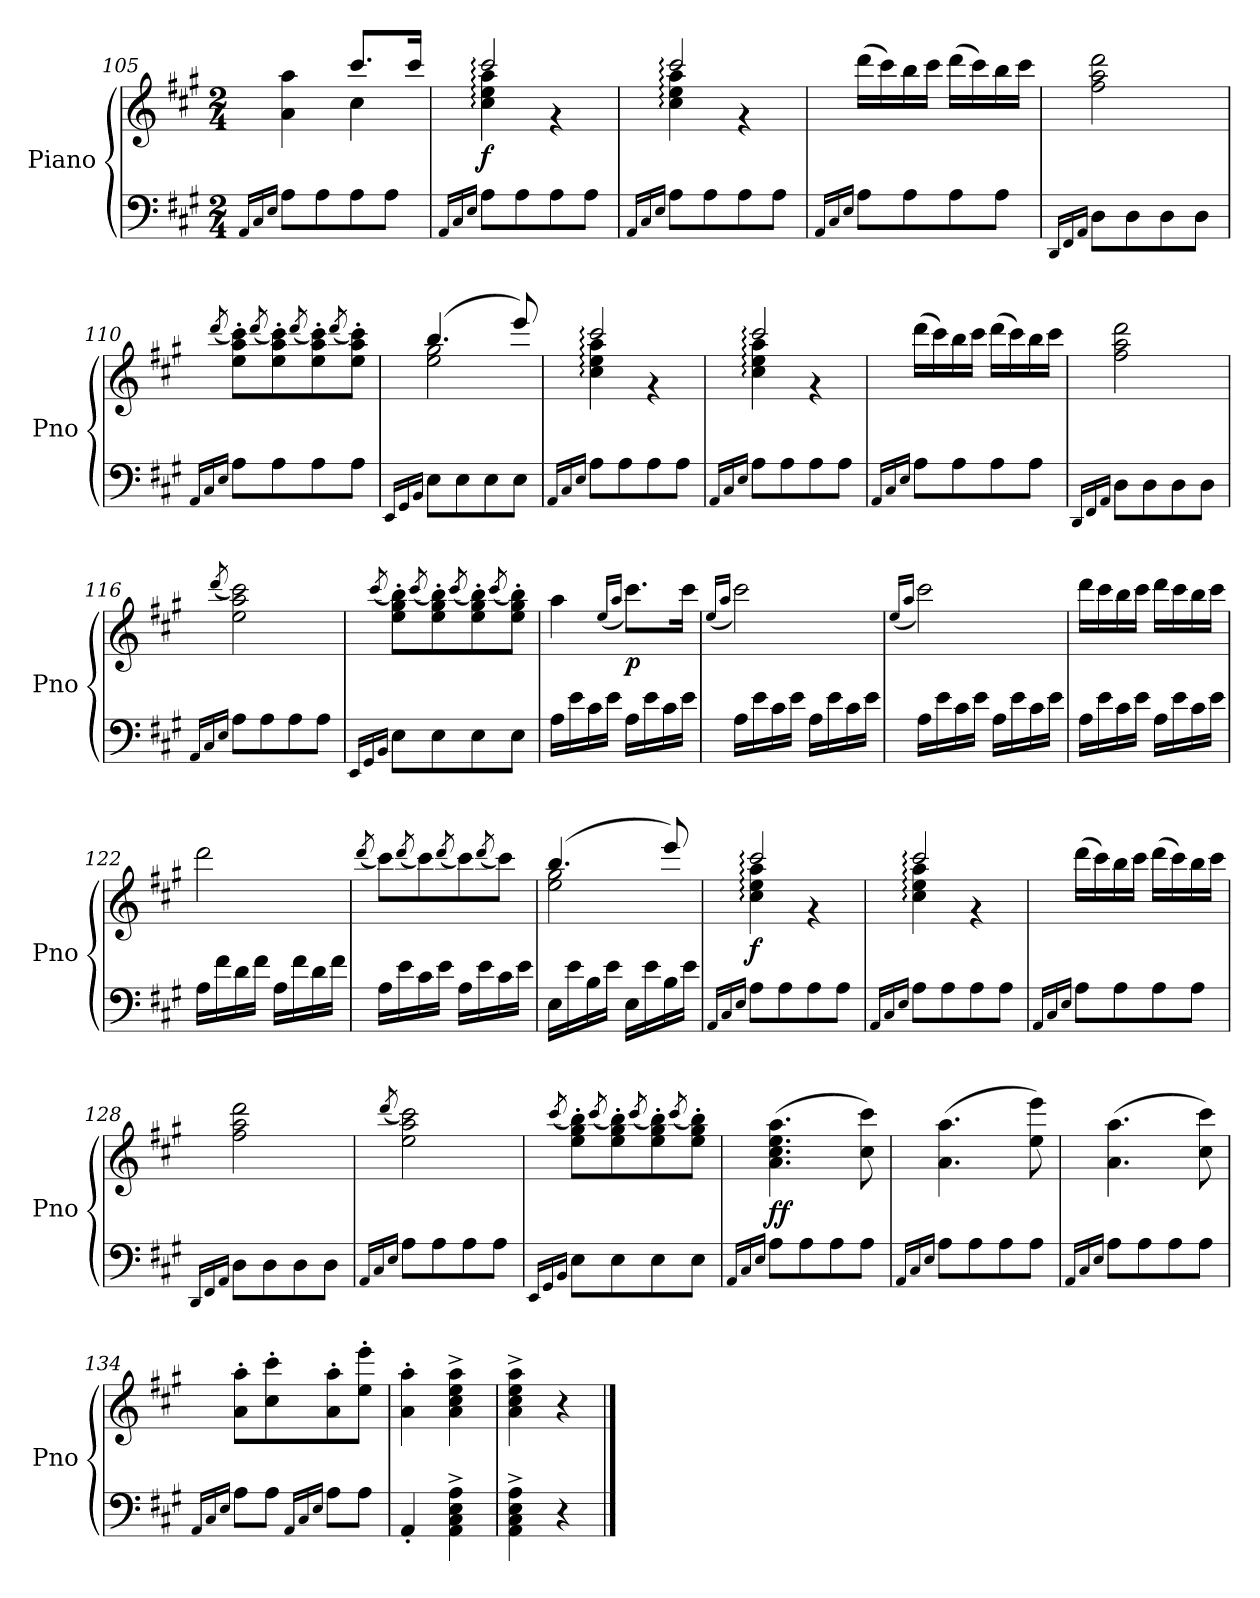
**kern	**kern	**dynam
*part1	*part1	*part1
*staff2	*staff1	*staff1/2
*I"Piano	*	*
*I'Pno	*	*
*clefF4	*clefG2	*
*k[f#c#g#]	*k[f#c#g#]	*
*A:	*A:	*
*M2/4	*M2/4	*
=105	=105	=105
16qAA/LL	.	.
16qC#/	.	.
16qE/JJ	.	.
*	*^	*
8A\L	4a\ 4aa\	4ryy	.
8A\	.	.	.
8A\	4cc#\	8.ccc#/L	.
8A\J	.	.	.
.	.	16ccc#/Jk	.
=106	=106	=106	=106
16qAA/LL	.	.	.
16qC#/	.	.	.
16qE/JJ	.	.	.
!	!	!	!LO:DY:b
8A\L	2ccc#:/	4cc#\: 4ee\: 4aa\:	f
8A\	.	.	.
8A\	.	4r	.
8A\J	.	.	.
=107	=107	=107	=107
16qAA/LL	.	.	.
16qC#/	.	.	.
16qE/JJ	.	.	.
8A\L	2ccc#:/	4cc#\: 4ee\: 4aa\:	.
8A\	.	.	.
8A\	.	4r	.
8A\J	.	.	.
*	*v	*v	*
!!LO:LB:g=z
=108	=108	=108
16qAA/LL	.	.
16qC#/	.	.
16qE/JJ	.	.
8A\L	(16ddd\LL	.
.	16ccc#\)	.
8A\	16bb\	.
.	16ccc#\JJ	.
8A\	(16ddd\LL	.
.	16ccc#\)	.
8A\J	16bb\	.
.	16ccc#\JJ	.
=109	=109	=109
16qDD/LL	.	.
16qFF#/	.	.
16qAA/JJ	.	.
8D\L	2ff#\ 2aa\ 2ddd\	.
8D\	.	.
8D\	.	.
8D\J	.	.
=110	=110	=110
16qAA/LL	.	.
16qC#/	.	.
16qE/JJ	(8qddd/	.
8A\L	8ee\' 8aa\' 8ccc#\'L)	.
.	(8qddd/	.
8A\	8ee\' 8aa\' 8ccc#\')	.
.	(8qddd/	.
8A\	8ee\' 8aa\' 8ccc#\')	.
.	(8qddd/	.
8A\J	8ee\' 8aa\' 8ccc#\'J)	.
=111	=111	=111
16qEE/LL	.	.
16qGG#/	.	.
16qBB/JJ	.	.
*	*^	*
8E\L	(4.bb/	2ee\ 2gg#\	.
8E\	.	.	.
8E\	.	.	.
8E\J	8eee/)	.	.
!!LO:LB:g=z	!!
=112	=112	=112	=112
16qAA/LL	.	.	.
16qC#/	.	.	.
16qE/JJ	.	.	.
8A\L	2ccc#:/	4cc#\: 4ee\: 4aa\:	.
8A\	.	.	.
8A\	.	4r	.
8A\J	.	.	.
=113	=113	=113	=113
16qAA/LL	.	.	.
16qC#/	.	.	.
16qE/JJ	.	.	.
8A\L	2ccc#:/	4cc#\: 4ee\: 4aa\:	.
8A\	.	.	.
8A\	.	4r	.
8A\J	.	.	.
*	*v	*v	*
=114	=114	=114
16qAA/LL	.	.
16qC#/	.	.
16qE/JJ	.	.
8A\L	(16ddd\LL	.
.	16ccc#\)	.
8A\	16bb\	.
.	16ccc#\JJ	.
8A\	(16ddd\LL	.
.	16ccc#\)	.
8A\J	16bb\	.
.	16ccc#\JJ	.
=115	=115	=115
16qDD/LL	.	.
16qFF#/	.	.
16qAA/JJ	.	.
8D\L	2ff#\ 2aa\ 2ddd\	.
8D\	.	.
8D\	.	.
8D\J	.	.
!!LO:LB:g=z
=116	=116	=116
16qAA/LL	.	.
16qC#/	.	.
16qE/JJ	(8qddd/	.
8A\L	2ee\ 2aa\ 2ccc#\)	.
8A\	.	.
8A\	.	.
8A\J	.	.
=117	=117	=117
16qEE/LL	.	.
16qGG#/	.	.
16qBB/JJ	(8qccc#/	.
8E\L	8ee\' 8gg#\' 8bb\'L)	.
.	(8qccc#/	.
8E\	8ee\' 8gg#\' 8bb\')	.
.	(8qccc#/	.
8E\	8ee\' 8gg#\' 8bb\')	.
.	(8qccc#/	.
8E\J	8ee\' 8gg#\' 8bb\'J)	.
=118	=118	=118
16A\LL	4aa\	.
16e\	.	.
16c#\	.	.
16e\JJ	.	.
.	(16qee/LL	.
.	16qaa/JJ	.
!	!	!LO:DY:b
16A\LL	8.ccc#\L)	p
16e\	.	.
16c#\	.	.
16e\JJ	16ccc#\Jk	.
=119	=119	=119
.	(16qee/LL	.
.	16qaa/JJ	.
16A\LL	2ccc#\)	.
16e\	.	.
16c#\	.	.
16e\JJ	.	.
16A\LL	.	.
16e\	.	.
16c#\	.	.
16e\JJ	.	.
!!LO:PB:g=z
=120	=120	=120
.	(16qee/LL	.
.	16qaa/JJ	.
16A\LL	2ccc#\)	.
16e\	.	.
16c#\	.	.
16e\JJ	.	.
16A\LL	.	.
16e\	.	.
16c#\	.	.
16e\JJ	.	.
=121	=121	=121
16A\LL	16ddd\LL	.
16e\	16ccc#\	.
16c#\	16bb\	.
16e\JJ	16ccc#\JJ	.
16A\LL	16ddd\LL	.
16e\	16ccc#\	.
16c#\	16bb\	.
16e\JJ	16ccc#\JJ	.
=122	=122	=122
16A\LL	2ddd\	.
16f#\	.	.
16d\	.	.
16f#\JJ	.	.
16A\LL	.	.
16f#\	.	.
16d\	.	.
16f#\JJ	.	.
=123	=123	=123
.	(8qddd/	.
16A\LL	8ccc#\L)	.
16e\	.	.
.	(8qddd/	.
16c#\	8ccc#\)	.
16e\JJ	.	.
.	(8qddd/	.
16A\LL	8ccc#\)	.
16e\	.	.
.	(8qddd/	.
16c#\	8ccc#\J)	.
16e\JJ	.	.
!!LO:LB:g=z
=124	=124	=124
*	*^	*
16E\LL	(4.bb/	2ee\ 2gg#\	.
16e\	.	.	.
16B\	.	.	.
16e\JJ	.	.	.
16E\LL	.	.	.
16e\	.	.	.
16B\	8eee/)	.	.
16e\JJ	.	.	.
=125	=125	=125	=125
16qAA/LL	.	.	.
16qC#/	.	.	.
16qE/JJ	.	.	.
!	!	!	!LO:DY:b
8A\L	2ccc#:/	4cc#\: 4ee\: 4aa\:	f
8A\	.	.	.
8A\	.	4r	.
8A\J	.	.	.
=126	=126	=126	=126
16qAA/LL	.	.	.
16qC#/	.	.	.
16qE/JJ	.	.	.
8A\L	2ccc#:/	4cc#\: 4ee\: 4aa\:	.
8A\	.	.	.
8A\	.	4r	.
8A\J	.	.	.
*	*v	*v	*
=127	=127	=127
16qAA/LL	.	.
16qC#/	.	.
16qE/JJ	.	.
8A\L	(16ddd\LL	.
.	16ccc#\)	.
8A\	16bb\	.
.	16ccc#\JJ	.
8A\	(16ddd\LL	.
.	16ccc#\)	.
8A\J	16bb\	.
.	16ccc#\JJ	.
!!LO:LB:g=z
=128	=128	=128
16qDD/LL	.	.
16qFF#/	.	.
16qAA/JJ	.	.
8D\L	2ff#\ 2aa\ 2ddd\	.
8D\	.	.
8D\	.	.
8D\J	.	.
=129	=129	=129
16qAA/LL	.	.
16qC#/	.	.
16qE/JJ	(8qddd/	.
8A\L	2ee\ 2aa\ 2ccc#\)	.
8A\	.	.
8A\	.	.
8A\J	.	.
=130	=130	=130
16qEE/LL	.	.
16qGG#/	.	.
16qBB/JJ	(8qccc#/	.
8E\L	8ee\' 8gg#\' 8bb\'L)	.
.	(8qccc#/	.
8E\	8ee\' 8gg#\' 8bb\')	.
.	(8qccc#/	.
8E\	8ee\' 8gg#\' 8bb\')	.
.	(8qccc#/	.
8E\J	8ee\' 8gg#\' 8bb\'J)	.
=131	=131	=131
16qAA/LL	.	.
16qC#/	.	.
16qE/JJ	.	.
!	!	!LO:DY:b
8A\L	(4.a\ 4.cc#\ 4.ee\ 4.aa\	ff
8A\	.	.
8A\	.	.
8A\J	8cc#\ 8ccc#\)	.
=132	=132	=132
16qAA/LL	.	.
16qC#/	.	.
16qE/JJ	.	.
8A\L	(4.a\ 4.aa\	.
8A\	.	.
8A\	.	.
8A\J	8ee\ 8eee\)	.
!!LO:LB:g=z
=133	=133	=133
16qAA/LL	.	.
16qC#/	.	.
16qE/JJ	.	.
8A\L	(4.a\ 4.aa\	.
8A\	.	.
8A\	.	.
8A\J	8cc#\ 8ccc#\)	.
=134	=134	=134
16qAA/LL	.	.
16qC#/	.	.
16qE/JJ	.	.
8A\L	8a\' 8aa\'L	.
8A\J	8cc#\' 8ccc#\'	.
16qAA/LL	.	.
16qC#/	.	.
16qE/JJ	.	.
8A\L	8a\' 8aa\'	.
8A\J	8ee\' 8eee\'J	.
=135	=135	=135
4AA'/	4a\' 4aa\'	.
4AA\^ 4C#\^ 4E\^ 4A\^	4a\^ 4cc#\^ 4ee\^ 4aa\^	.
=136	=136	=136
4AA\^ 4C#\^ 4E\^ 4A\^	4a\^ 4cc#\^ 4ee\^ 4aa\^	.
4r	4r	.
==	==	==
*-	*-	*-
